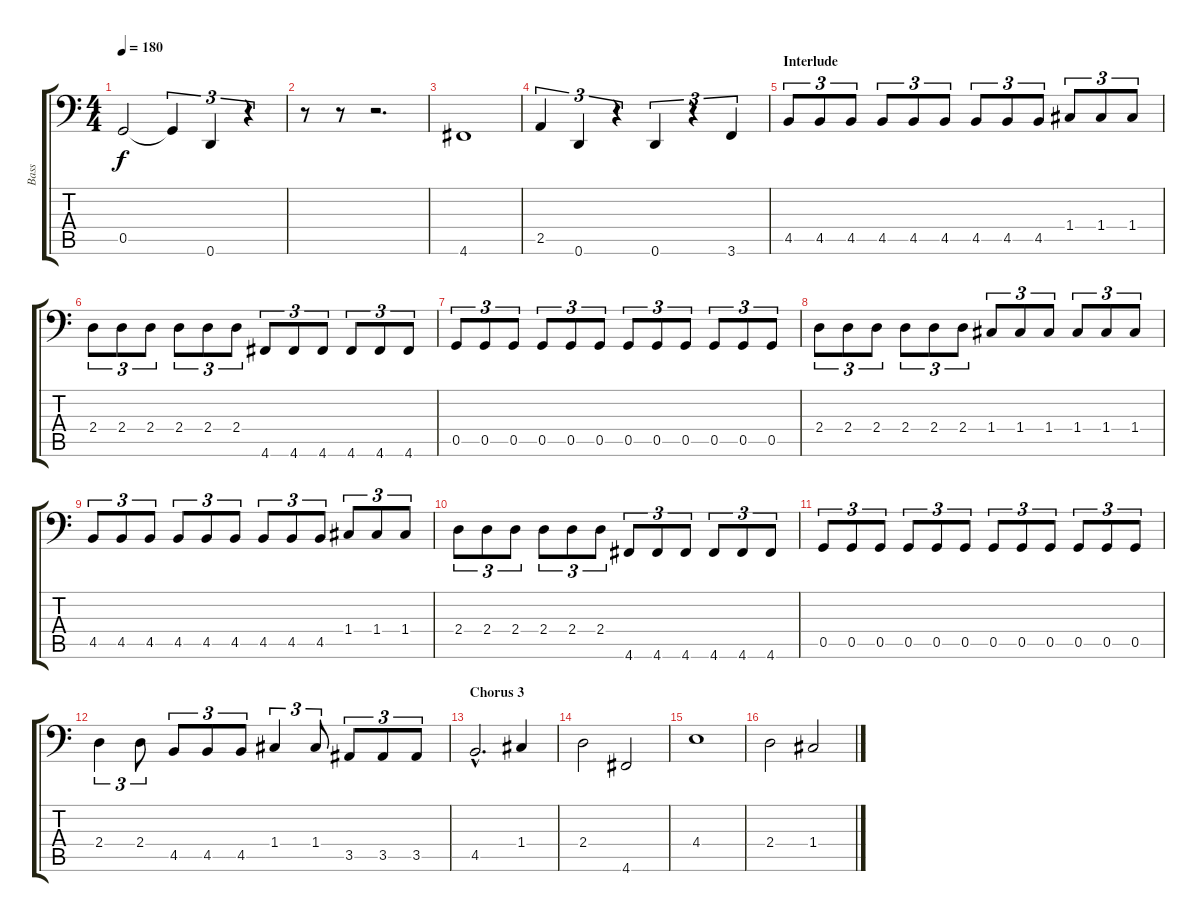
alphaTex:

\track ("Bass" "Bass") {instrument electricbasspick}
\staff {score tabs}
\tuning (D3 A2 F2 C2 G1 D1) {hide}
\ts (4 4)
\tempo 180
\clef f4
\ks c
0.5.2{dy f} 0.5{t}.4{tu (3 2)} 0.6.4{tu (3 2)} r.4{tu (3 2)} |
r.8 r.8 r.2{d} |
4.6.1 |
2.5.4{tu (3 2)} 0.6.4{tu (3 2)} r.4{tu (3 2)} 0.6.4{tu (3 2)} r.4{tu (3 2)} 3.6.4{tu (3 2)} |
\section ("" "Interlude")
4.5.8{tu (3 2)} 4.5.8{tu (3 2)} 4.5.8{tu (3 2)} 4.5.8{tu (3 2)} 4.5.8{tu (3 2)} 4.5.8{tu (3 2)} 4.5.8{tu (3 2)} 4.5.8{tu (3 2)} 4.5.8{tu (3 2)} 1.4.8{tu (3 2)} 1.4.8{tu (3 2)} 1.4.8{tu (3 2)} |
2.4.8{tu (3 2)} 2.4.8{tu (3 2)} 2.4.8{tu (3 2)} 2.4.8{tu (3 2)} 2.4.8{tu (3 2)} 2.4.8{tu (3 2)} 4.6.8{tu (3 2)} 4.6.8{tu (3 2)} 4.6.8{tu (3 2)} 4.6.8{tu (3 2)} 4.6.8{tu (3 2)} 4.6.8{tu (3 2)} |
0.5.8{tu (3 2)} 0.5.8{tu (3 2)} 0.5.8{tu (3 2)} 0.5.8{tu (3 2)} 0.5.8{tu (3 2)} 0.5.8{tu (3 2)} 0.5.8{tu (3 2)} 0.5.8{tu (3 2)} 0.5.8{tu (3 2)} 0.5.8{tu (3 2)} 0.5.8{tu (3 2)} 0.5.8{tu (3 2)} |
2.4.8{tu (3 2)} 2.4.8{tu (3 2)} 2.4.8{tu (3 2)} 2.4.8{tu (3 2)} 2.4.8{tu (3 2)} 2.4.8{tu (3 2)} 1.4.8{tu (3 2)} 1.4.8{tu (3 2)} 1.4.8{tu (3 2)} 1.4.8{tu (3 2)} 1.4.8{tu (3 2)} 1.4.8{tu (3 2)} |
4.5.8{tu (3 2)} 4.5.8{tu (3 2)} 4.5.8{tu (3 2)} 4.5.8{tu (3 2)} 4.5.8{tu (3 2)} 4.5.8{tu (3 2)} 4.5.8{tu (3 2)} 4.5.8{tu (3 2)} 4.5.8{tu (3 2)} 1.4.8{tu (3 2)} 1.4.8{tu (3 2)} 1.4.8{tu (3 2)} |
2.4.8{tu (3 2)} 2.4.8{tu (3 2)} 2.4.8{tu (3 2)} 2.4.8{tu (3 2)} 2.4.8{tu (3 2)} 2.4.8{tu (3 2)} 4.6.8{tu (3 2)} 4.6.8{tu (3 2)} 4.6.8{tu (3 2)} 4.6.8{tu (3 2)} 4.6.8{tu (3 2)} 4.6.8{tu (3 2)} |
0.5.8{tu (3 2)} 0.5.8{tu (3 2)} 0.5.8{tu (3 2)} 0.5.8{tu (3 2)} 0.5.8{tu (3 2)} 0.5.8{tu (3 2)} 0.5.8{tu (3 2)} 0.5.8{tu (3 2)} 0.5.8{tu (3 2)} 0.5.8{tu (3 2)} 0.5.8{tu (3 2)} 0.5.8{tu (3 2)} |
2.4.4{tu (3 2)} 2.4.8{tu (3 2)} 4.5.8{tu (3 2)} 4.5.8{tu (3 2)} 4.5.8{tu (3 2)} 1.4.4{tu (3 2)} 1.4.8{tu (3 2)} 3.5.8{tu (3 2)} 3.5.8{tu (3 2)} 3.5.8{tu (3 2)} |
\section ("" "Chorus 3")
4.5{hac}.2{d} 1.4.4 |
2.4.2 4.6.2 |
4.4.1 |
2.4.2 1.4.2
